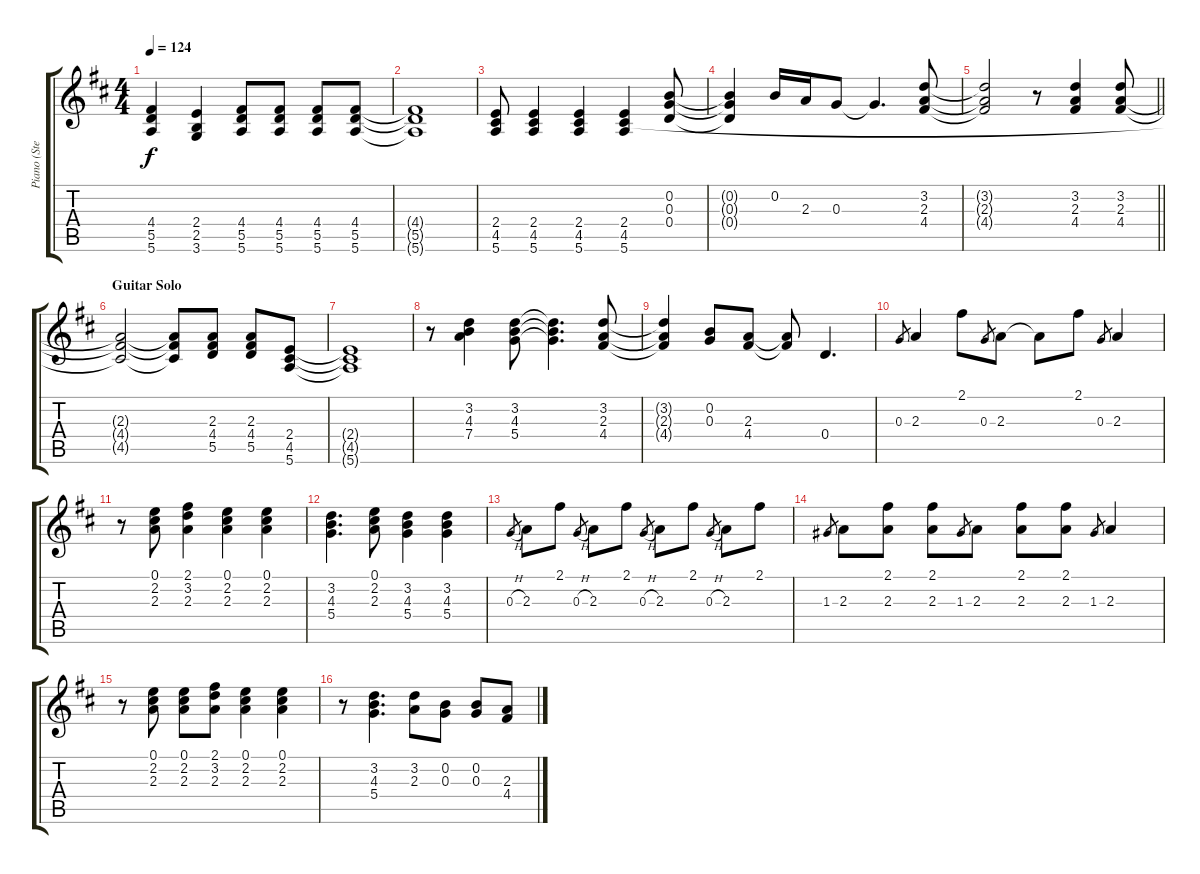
\track ("Piano (Stewart)" "Piano (Ste") {instrument acousticgrandpiano}
\staff {score tabs}
\tuning (E5 B4 G4 D4 A3 E3) {hide}
\ts (4 4)
\tempo 124
\clef g2
\ks d
(4.4{t} 5.5{t} 5.6{t}).4{dy f} (2.4 2.5 3.6).4 (4.4 5.5 5.6).8 (4.4 5.5 5.6).8 (4.4 5.5 5.6).8 (4.4 5.5 5.6).8 |
(4.4{t} 5.5{t} 5.6{t}).1 |
(2.4 4.5 5.6).8 (2.4 4.5 5.6).4 (2.4 4.5 5.6).4 (2.4 4.5 5.6).4 (0.2 0.3 0.4).8 |
(0.2{t} 0.3{t} 0.4{t}).4 0.2.16 2.3.16 0.3.8 0.3{t}.4{d} (3.2 2.3 4.4).8 |
\barLineRight lightlight
(3.2{t} 2.3{t} 4.4{t}).2 r.8 (3.2 2.3 4.4).4 (3.2 2.3 4.4).8 |
\section ("" "Guitar Solo")
(2.3{t} 4.4{t} 4.5{t}).2 (2.3{t} 4.4{t} 4.5{t}).8 (2.3 4.4 5.5).8 (2.3 4.4 5.5).8 (2.4 4.5 5.6).8 |
(2.4{t} 4.5{t} 5.6{t}).1 |
r.8 (3.2 4.3 7.4).4 (3.2 4.3 5.4).8 (3.2{t} 4.3{t} 5.4{t}).4{d} (3.2 2.3 4.4).8 |
(3.2{t} 2.3{t} 4.4{t}).4 (0.2 0.3).8 (2.3 4.4).8 (2.3{t} 4.4{t}).8 0.4.4{d} |
0.3.8{gr} 2.3.4 2.1.8 0.3.8{gr} 2.3.8 2.3{t}.8 2.1.8 0.3.8{gr} 2.3.4 |
r.8 (0.1 2.2 2.3).8 (2.1 3.2 2.3).4 (0.1 2.2 2.3).4 (0.1 2.2 2.3).4 |
(3.2 4.3 5.4).4{d} (0.1 2.2 2.3).8 (3.2 4.3 5.4).4 (3.2 4.3 5.4).4 |
0.3{h}.8{gr} 2.3.8 2.1.8 0.3{h}.8{gr} 2.3.8 2.1.8 0.3{h}.8{gr} 2.3.8 2.1.8 0.3{h}.8{gr} 2.3.8 2.1.8 |
1.3.8{gr} 2.3.8 (2.1 2.3).8 (2.1 2.3).8 1.3.8{gr} 2.3.8 (2.1 2.3).8 (2.1 2.3).8 1.3.8{gr} 2.3.4 |
r.8 (0.1 2.2 2.3).8 (0.1 2.2 2.3).8 (2.1 3.2 2.3).8 (0.1 2.2 2.3).4 (0.1 2.2 2.3).4 |
r.8 (3.2 4.3 5.4).4{d} (3.2 2.3).8 (0.2 0.3).8 (0.2 0.3).8 (2.3 4.4).8
